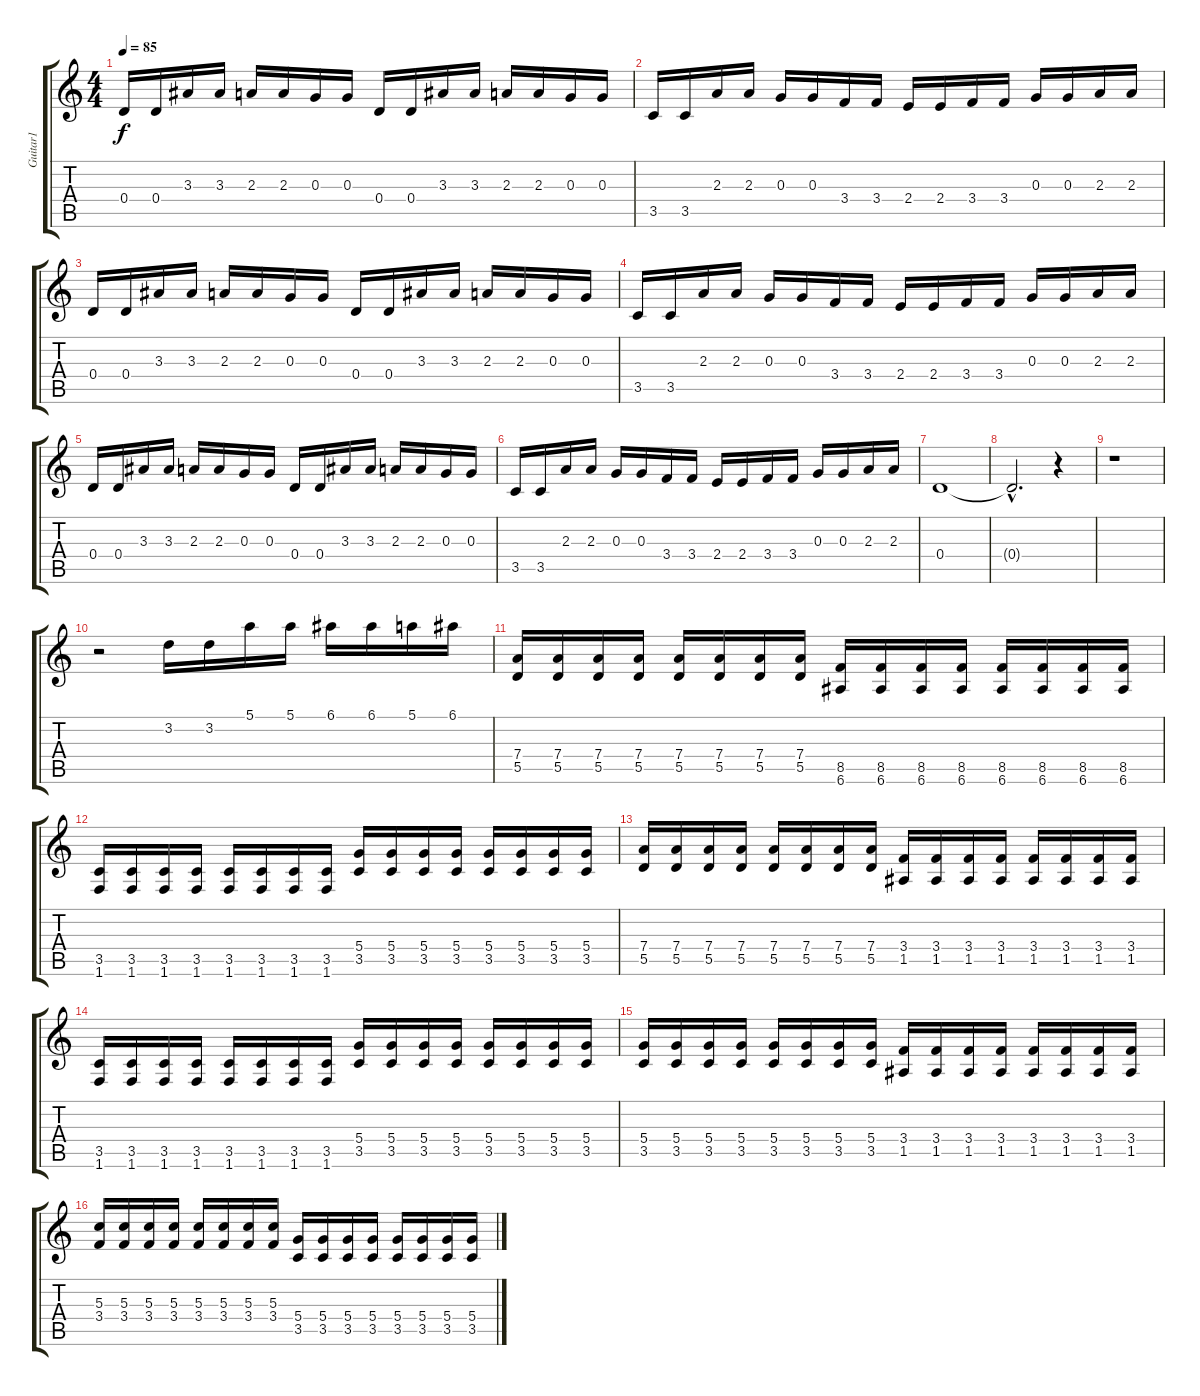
\track ("Guitar1" "Guitar1") {instrument overdrivenguitar}
\staff {score tabs}
\tuning (E4 B3 G3 D3 A2 E2) {hide}
\ts (4 4)
\tempo 85
\clef g2
\ks c
0.4.16{dy f instrument overdrivenguitar} 0.4.16 3.3.16 3.3.16 2.3.16 2.3.16 0.3.16 0.3.16 0.4.16 0.4.16 3.3.16 3.3.16 2.3.16 2.3.16 0.3.16 0.3.16 |
3.5.16 3.5.16 2.3.16 2.3.16 0.3.16 0.3.16 3.4.16 3.4.16 2.4.16 2.4.16 3.4.16 3.4.16 0.3.16 0.3.16 2.3.16 2.3.16 |
0.4.16 0.4.16 3.3.16 3.3.16 2.3.16 2.3.16 0.3.16 0.3.16 0.4.16 0.4.16 3.3.16 3.3.16 2.3.16 2.3.16 0.3.16 0.3.16 |
3.5.16 3.5.16 2.3.16 2.3.16 0.3.16 0.3.16 3.4.16 3.4.16 2.4.16 2.4.16 3.4.16 3.4.16 0.3.16 0.3.16 2.3.16 2.3.16 |
0.4.16 0.4.16 3.3.16 3.3.16 2.3.16 2.3.16 0.3.16 0.3.16 0.4.16 0.4.16 3.3.16 3.3.16 2.3.16 2.3.16 0.3.16 0.3.16 |
3.5.16 3.5.16 2.3.16 2.3.16 0.3.16 0.3.16 3.4.16 3.4.16 2.4.16 2.4.16 3.4.16 3.4.16 0.3.16 0.3.16 2.3.16 2.3.16 |
0.4.1 |
0.4{hac t}.2{d} r.4 |
r.1 |
r.2 3.2.16 3.2.16 5.1.16 5.1.16 6.1.16 6.1.16 5.1.16 6.1.16 |
(7.4 5.5).16 (7.4 5.5).16 (7.4 5.5).16 (7.4 5.5).16 (7.4 5.5).16 (7.4 5.5).16 (7.4 5.5).16 (7.4 5.5).16 (8.5 6.6).16 (8.5 6.6).16 (8.5 6.6).16 (8.5 6.6).16 (8.5 6.6).16 (8.5 6.6).16 (8.5 6.6).16 (8.5 6.6).16 |
(3.5 1.6).16 (3.5 1.6).16 (3.5 1.6).16 (3.5 1.6).16 (3.5 1.6).16 (3.5 1.6).16 (3.5 1.6).16 (3.5 1.6).16 (5.4 3.5).16 (5.4 3.5).16 (5.4 3.5).16 (5.4 3.5).16 (5.4 3.5).16 (5.4 3.5).16 (5.4 3.5).16 (5.4 3.5).16 |
(7.4 5.5).16 (7.4 5.5).16 (7.4 5.5).16 (7.4 5.5).16 (7.4 5.5).16 (7.4 5.5).16 (7.4 5.5).16 (7.4 5.5).16 (3.4 1.5).16 (3.4 1.5).16 (3.4 1.5).16 (3.4 1.5).16 (3.4 1.5).16 (3.4 1.5).16 (3.4 1.5).16 (3.4 1.5).16 |
(3.5 1.6).16 (3.5 1.6).16 (3.5 1.6).16 (3.5 1.6).16 (3.5 1.6).16 (3.5 1.6).16 (3.5 1.6).16 (3.5 1.6).16 (5.4 3.5).16 (5.4 3.5).16 (5.4 3.5).16 (5.4 3.5).16 (5.4 3.5).16 (5.4 3.5).16 (5.4 3.5).16 (5.4 3.5).16 |
(5.4 3.5).16 (5.4 3.5).16 (5.4 3.5).16 (5.4 3.5).16 (5.4 3.5).16 (5.4 3.5).16 (5.4 3.5).16 (5.4 3.5).16 (3.4 1.5).16 (3.4 1.5).16 (3.4 1.5).16 (3.4 1.5).16 (3.4 1.5).16 (3.4 1.5).16 (3.4 1.5).16 (3.4 1.5).16 |
(5.3 3.4).16 (5.3 3.4).16 (5.3 3.4).16 (5.3 3.4).16 (5.3 3.4).16 (5.3 3.4).16 (5.3 3.4).16 (5.3 3.4).16 (5.4 3.5).16 (5.4 3.5).16 (5.4 3.5).16 (5.4 3.5).16 (5.4 3.5).16 (5.4 3.5).16 (5.4 3.5).16 (5.4 3.5).16
